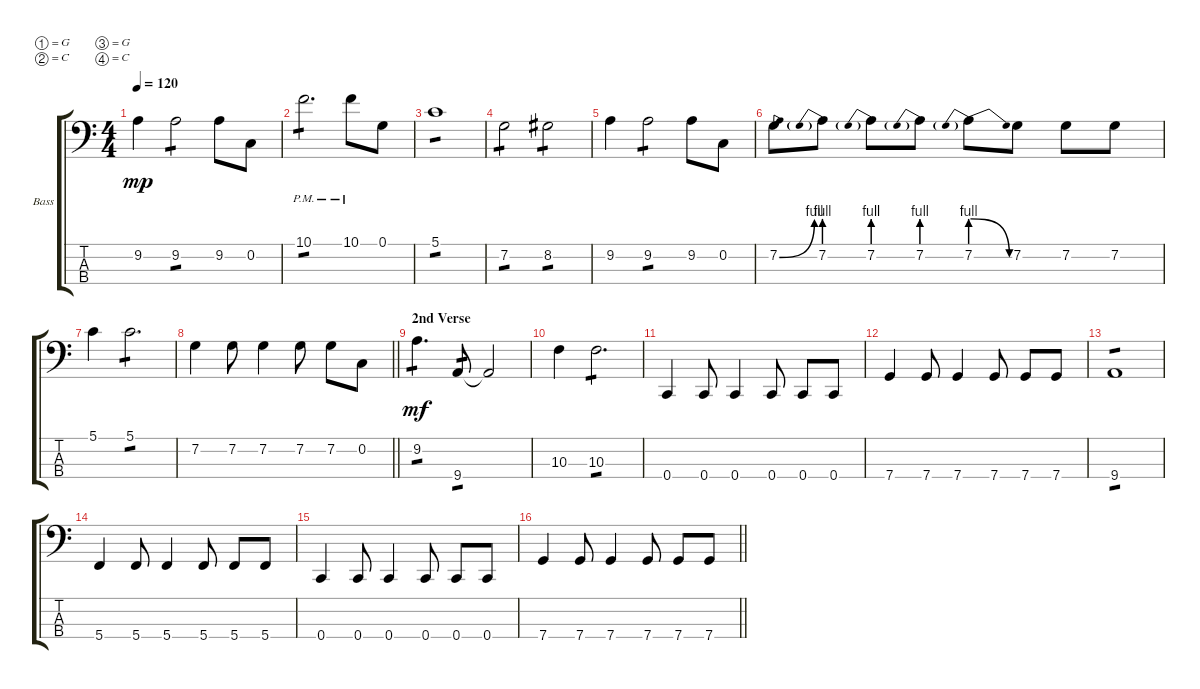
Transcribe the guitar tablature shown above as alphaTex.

\defaultSystemsLayout 4
\bracketExtendMode groupsimilarinstruments
\firstSystemTrackNameOrientation horizontal
\otherSystemsTrackNameOrientation horizontal
\track ("Bass" "Bass") {multiBarRest instrument electricbassfinger}
\staff {score tabs}
\tuning (G2 C2 G1 C1)
\ts (4 4)
\tempo 120
\clef f4
\ks c
9.2.4{dy mp} 9.2.2{tp 1} 9.2.8 0.2.8 |
10.1{pm}.2{d tp 1} 10.1{pm}.8 0.1.8 |
5.1.1{tp 1} |
7.2.2{tp 1} 8.2.2{tp 1} |
9.2.4 9.2.2{tp 1} 9.2.8 0.2.8 |
7.2{be (bend 0 0 8.4 4)}.8 7.2{be (prebend 0 4 60 4)}.8 7.2{be (prebend 0 4 60 4)}.8 7.2{be (prebend 0 4 60 4)}.8 7.2{be (prebendrelease 0 4 15 0)}.8 7.2.8 7.2.8 7.2.8 |
5.1.4 5.1.2{d tp 1} |
\barLineRight lightlight
7.2.4 7.2.8 7.2.4 7.2.8 7.2.8 0.2.8 |
\section ("" "2nd Verse")
9.2.4{d tp 1 dy mf} 9.4.8{tp 1} 9.4{t}.2 |
10.3.4 10.3.2{d tp 1} |
0.4.4 0.4.8 0.4.4 0.4.8 0.4.8 0.4.8 |
7.4.4 7.4.8 7.4.4 7.4.8 7.4.8 7.4.8 |
9.4.1{tp 1} |
5.4.4 5.4.8 5.4.4 5.4.8 5.4.8 5.4.8 |
0.4.4 0.4.8 0.4.4 0.4.8 0.4.8 0.4.8 |
\barLineRight lightlight
7.4.4 7.4.8 7.4.4 7.4.8 7.4.8 7.4.8
